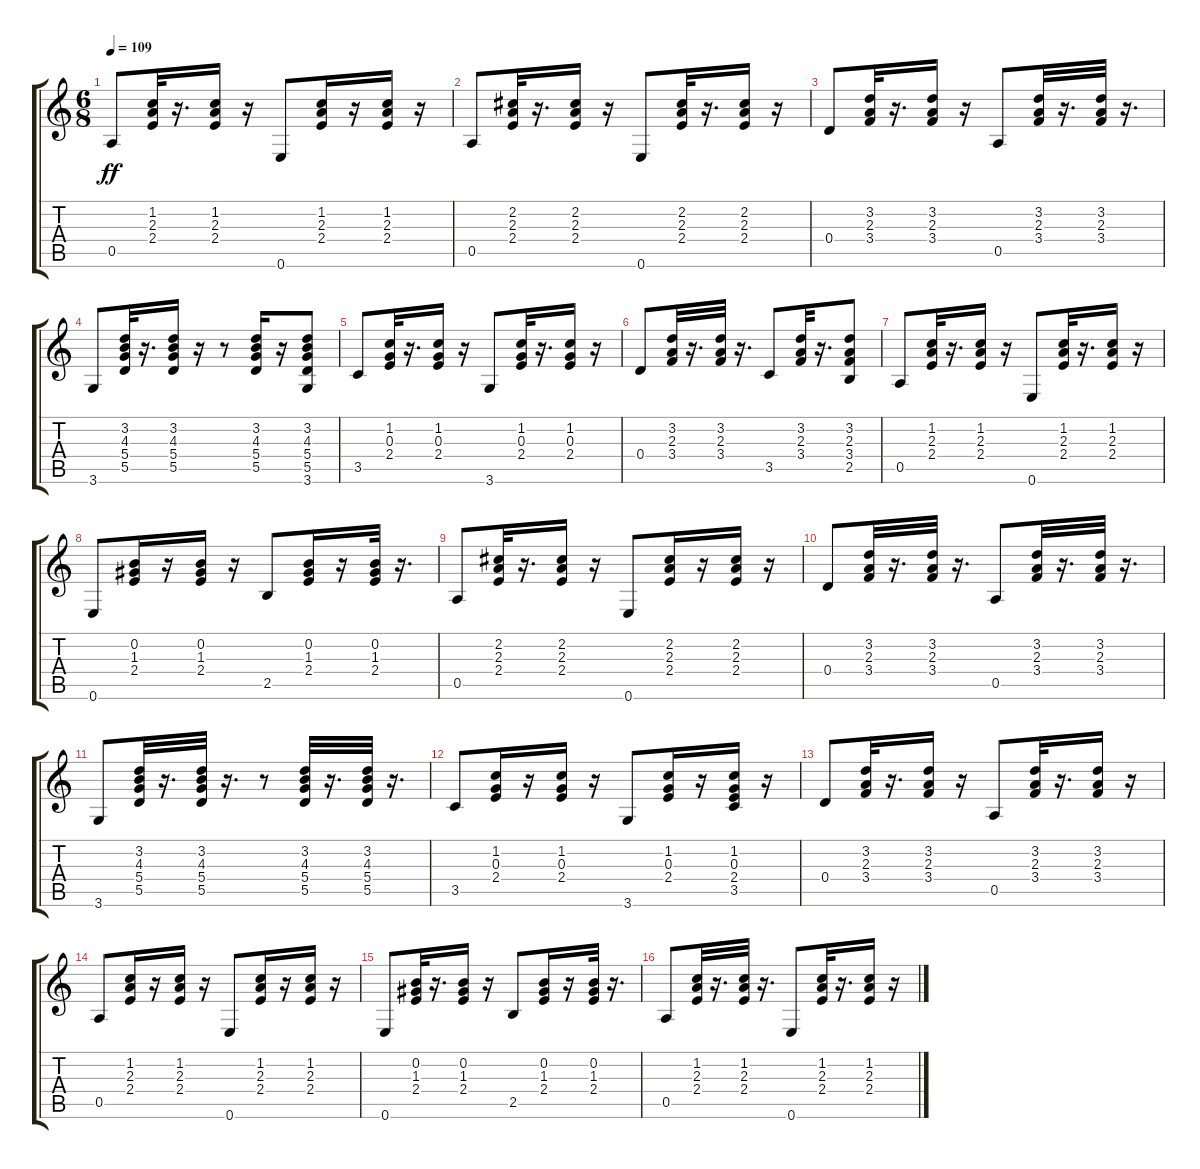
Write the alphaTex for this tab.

\track "" {instrument acousticguitarnylon}
\staff {score tabs}
\tuning (E4 B3 G3 D3 A2 E2) {hide}
\ts (6 8)
\tempo 109
\clef g2
\ks c
0.5.8{dy ff} (1.2 2.3 2.4).32 r.16{d} (1.2 2.3 2.4).16 r.16 0.6.8 (1.2 2.3 2.4).16 r.16 (1.2 2.3 2.4).16 r.16 |
0.5.8 (2.2 2.3 2.4).32 r.16{d} (2.2 2.3 2.4).16 r.16 0.6.8 (2.2 2.3 2.4).32 r.16{d} (2.2 2.3 2.4).16 r.16 |
0.4.8 (3.2 2.3 3.4).32 r.16{d} (3.2 2.3 3.4).16 r.16 0.5.8 (3.2 2.3 3.4).32 r.16{d} (3.2 2.3 3.4).32 r.16{d} |
3.6.8 (3.2 4.3 5.4 5.5).32 r.16{d} (3.2 4.3 5.4 5.5).16 r.16 r.8 (3.2 4.3 5.4 5.5).16 r.16 (3.2 4.3 5.4 5.5 3.6).8 |
3.5.8 (1.2 0.3 2.4).32 r.16{d} (1.2 0.3 2.4).16 r.16 3.6.8 (1.2 0.3 2.4).32 r.16{d} (1.2 0.3 2.4).16 r.16 |
0.4.8 (3.2 2.3 3.4).32 r.16{d} (3.2 2.3 3.4).32 r.16{d} 3.5.8 (3.2 2.3 3.4).32 r.16{d} (3.2 2.3 3.4 2.5).8 |
0.5.8 (1.2 2.3 2.4).32 r.16{d} (1.2 2.3 2.4).16 r.16 0.6.8 (1.2 2.3 2.4).32 r.16{d} (1.2 2.3 2.4).16 r.16 |
0.6.8 (0.2 1.3 2.4).16 r.16 (0.2 1.3 2.4).16 r.16 2.5.8 (0.2 1.3 2.4).16 r.16 (0.2 1.3 2.4).32 r.16{d} |
0.5.8 (2.2 2.3 2.4).32 r.16{d} (2.2 2.3 2.4).16 r.16 0.6.8 (2.2 2.3 2.4).16 r.16 (2.2 2.3 2.4).16 r.16 |
0.4.8 (3.2 2.3 3.4).32 r.16{d} (3.2 2.3 3.4).32 r.16{d} 0.5.8 (3.2 2.3 3.4).32 r.16{d} (3.2 2.3 3.4).32 r.16{d} |
3.6.8 (3.2 4.3 5.4 5.5).32 r.16{d} (3.2 4.3 5.4 5.5).32 r.16{d} r.8 (3.2 4.3 5.4 5.5).32 r.16{d} (3.2 4.3 5.4 5.5).32 r.16{d} |
3.5.8 (1.2 0.3 2.4).16 r.16 (1.2 0.3 2.4).16 r.16 3.6.8 (1.2 0.3 2.4).16 r.16 (1.2 0.3 2.4 3.5).16 r.16 |
0.4.8 (3.2 2.3 3.4).32 r.16{d} (3.2 2.3 3.4).16 r.16 0.5.8 (3.2 2.3 3.4).32 r.16{d} (3.2 2.3 3.4).16 r.16 |
0.5.8 (1.2 2.3 2.4).16 r.16 (1.2 2.3 2.4).16 r.16 0.6.8 (1.2 2.3 2.4).16 r.16 (1.2 2.3 2.4).16 r.16 |
0.6.8 (0.2 1.3 2.4).32 r.16{d} (0.2 1.3 2.4).16 r.16 2.5.8 (0.2 1.3 2.4).16 r.16 (0.2 1.3 2.4).32 r.16{d} |
0.5.8 (1.2 2.3 2.4).32 r.16{d} (1.2 2.3 2.4).32 r.16{d} 0.6.8 (1.2 2.3 2.4).32 r.16{d} (1.2 2.3 2.4).16 r.16
